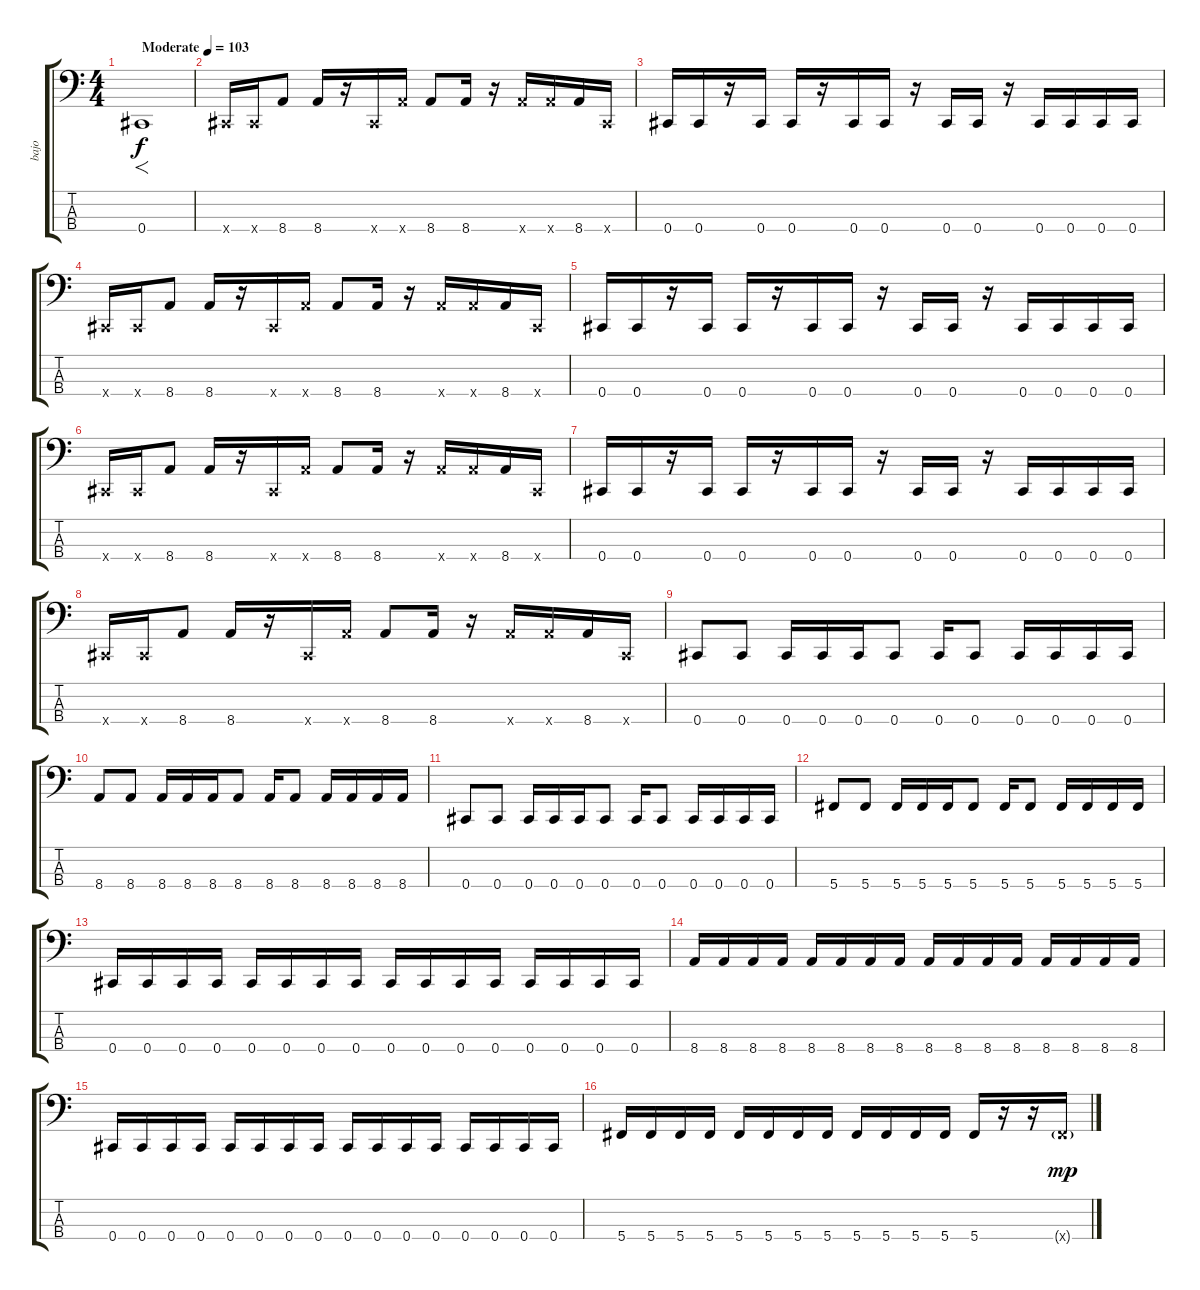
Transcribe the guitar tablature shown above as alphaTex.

\track ("bajo " "bajo ") {instrument electricbasspick}
\staff {score tabs}
\tuning (Gb2 Db2 Ab1 Db1) {hide}
\ts (4 4)
\tempo (103 "Moderate")
\clef f4
\ks c
0.4.1{f dy f instrument electricbasspick} |
0.4{x}.16 0.4{x}.16 8.4.8 8.4.16 r.16 0.4{x}.16 8.4{x}.16 8.4.8 8.4.16 r.16 8.4{x}.16 8.4{x}.16 8.4.16 0.4{x}.16 |
0.4.16 0.4.16 r.16 0.4.16 0.4.16 r.16 0.4.16 0.4.16 r.16 0.4.16 0.4.16 r.16 0.4.16 0.4.16 0.4.16 0.4.16 |
0.4{x}.16 0.4{x}.16 8.4.8 8.4.16 r.16 0.4{x}.16 8.4{x}.16 8.4.8 8.4.16 r.16 8.4{x}.16 8.4{x}.16 8.4.16 0.4{x}.16 |
0.4.16 0.4.16 r.16 0.4.16 0.4.16 r.16 0.4.16 0.4.16 r.16 0.4.16 0.4.16 r.16 0.4.16 0.4.16 0.4.16 0.4.16 |
0.4{x}.16 0.4{x}.16 8.4.8 8.4.16 r.16 0.4{x}.16 8.4{x}.16 8.4.8 8.4.16 r.16 8.4{x}.16 8.4{x}.16 8.4.16 0.4{x}.16 |
0.4.16 0.4.16 r.16 0.4.16 0.4.16 r.16 0.4.16 0.4.16 r.16 0.4.16 0.4.16 r.16 0.4.16 0.4.16 0.4.16 0.4.16 |
0.4{x}.16 0.4{x}.16 8.4.8 8.4.16 r.16 0.4{x}.16 8.4{x}.16 8.4.8 8.4.16 r.16 8.4{x}.16 8.4{x}.16 8.4.16 0.4{x}.16 |
0.4.8 0.4.8 0.4.16 0.4.16 0.4.16 0.4.8 0.4.16 0.4.8 0.4.16 0.4.16 0.4.16 0.4.16 |
8.4.8 8.4.8 8.4.16 8.4.16 8.4.16 8.4.8 8.4.16 8.4.8 8.4.16 8.4.16 8.4.16 8.4.16 |
0.4.8 0.4.8 0.4.16 0.4.16 0.4.16 0.4.8 0.4.16 0.4.8 0.4.16 0.4.16 0.4.16 0.4.16 |
5.4.8 5.4.8 5.4.16 5.4.16 5.4.16 5.4.8 5.4.16 5.4.8 5.4.16 5.4.16 5.4.16 5.4.16 |
0.4.16 0.4.16 0.4.16 0.4.16 0.4.16 0.4.16 0.4.16 0.4.16 0.4.16 0.4.16 0.4.16 0.4.16 0.4.16 0.4.16 0.4.16 0.4.16 |
8.4.16 8.4.16 8.4.16 8.4.16 8.4.16 8.4.16 8.4.16 8.4.16 8.4.16 8.4.16 8.4.16 8.4.16 8.4.16 8.4.16 8.4.16 8.4.16 |
0.4.16 0.4.16 0.4.16 0.4.16 0.4.16 0.4.16 0.4.16 0.4.16 0.4.16 0.4.16 0.4.16 0.4.16 0.4.16 0.4.16 0.4.16 0.4.16 |
5.4.16 5.4.16 5.4.16 5.4.16 5.4.16 5.4.16 5.4.16 5.4.16 5.4.16 5.4.16 5.4.16 5.4.16 5.4.16 r.16 r.16 5.4{g x}.16{dy mp}
